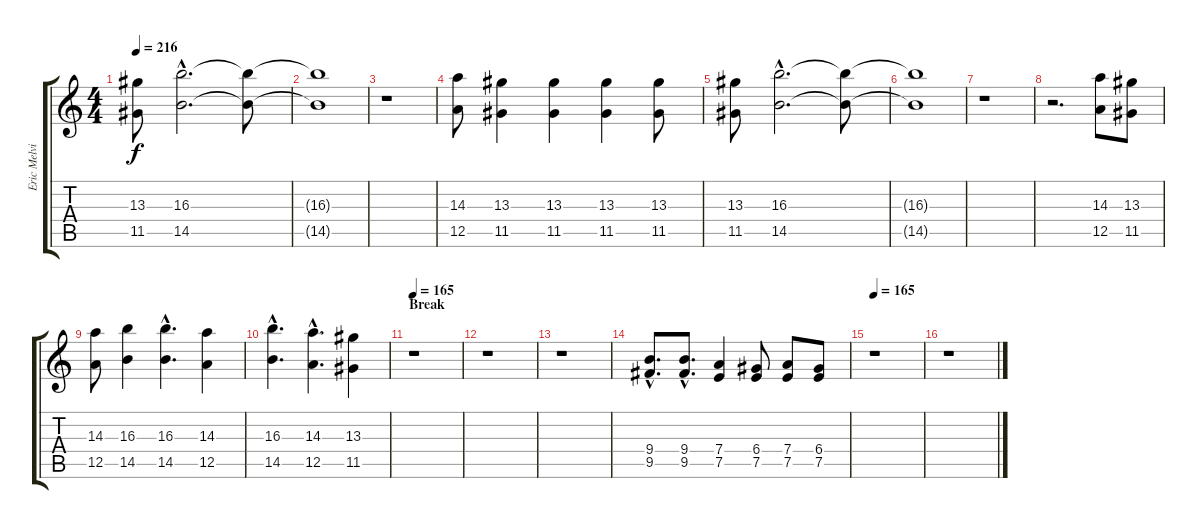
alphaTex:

\track ("Eric Melvin" "Eric Melvi") {instrument distortionguitar}
\staff {score tabs}
\tuning (E4 B3 G3 D3 A2 E2) {hide}
\ts (4 4)
\tempo 216
\clef g2
\ks c
(13.3 11.5).8{dy f} (16.3{hac} 14.5{hac}).2{d} (16.3{t} 14.5{t}).8 |
(16.3{t} 14.5{t}).1 |
r.1 |
(14.3 12.5).8 (13.3 11.5).4 (13.3 11.5).4 (13.3 11.5).4 (13.3 11.5).8 |
(13.3 11.5).8 (16.3{hac} 14.5{hac}).2{d} (16.3{t} 14.5{t}).8 |
(16.3{t} 14.5{t}).1 |
r.1 |
r.2{d} (14.3 12.5).8 (13.3 11.5).8 |
(14.3 12.5).8 (16.3 14.5).4 (16.3{hac} 14.5{hac}).4{d} (14.3 12.5).4 |
(16.3{hac} 14.5{hac}).4{d} (14.3{hac} 12.5{hac}).4{d} (13.3 11.5).4 |
\section ("" "Break")
\tempo 165
r.1 |
r.1 |
r.1 |
(9.4{hac} 9.5{hac}).8{d volume 16} (9.4{hac} 9.5{hac}).8{d} (7.4 7.5).4 (6.4 7.5).8 (7.4 7.5).8 (6.4 7.5).8 |
\tempo 165
r.1{volume 14} |
r.1
